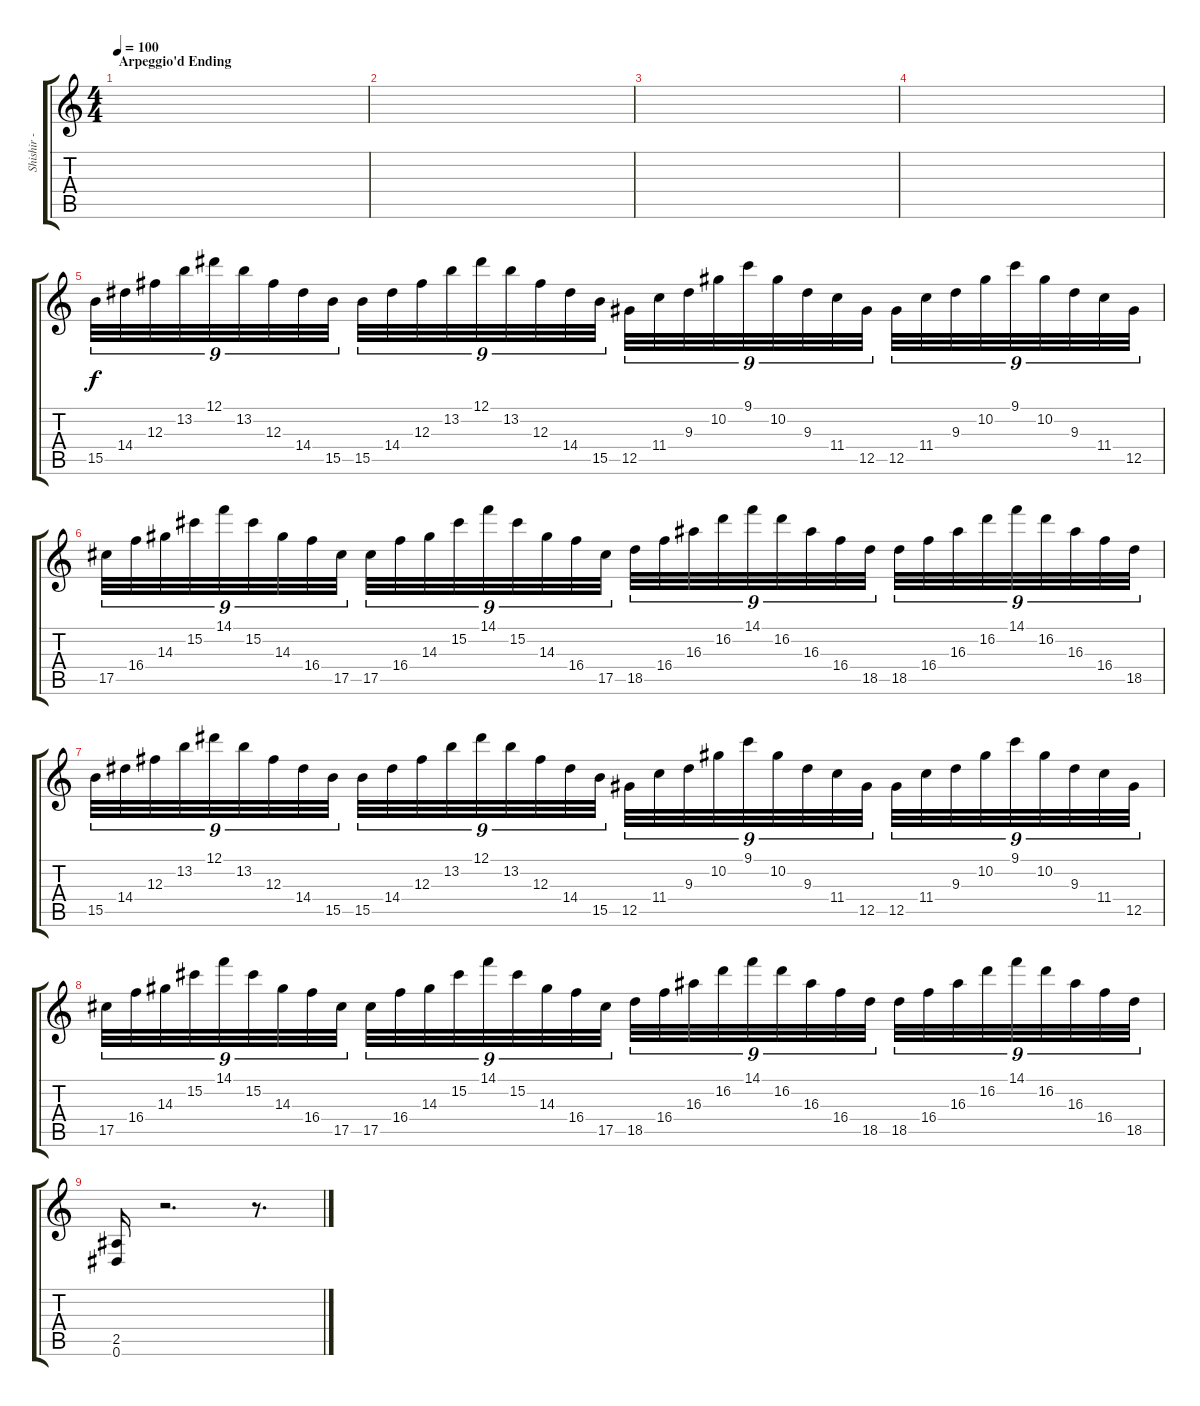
\track ("Shishir - Lead" "Shishir - ") {instrument distortionguitar}
\staff {score tabs}
\tuning (Eb4 Bb3 Gb3 Db3 Ab2 Eb2) {hide}
\ts (4 4)
\section ("" "Arpeggio'd Ending")
\tempo 100
\clef g2
\ks c
|
|
|
|
15.5.32{tu (9 8) volume 14} 14.4.32{tu (9 8)} 12.3.32{tu (9 8)} 13.2.32{tu (9 8)} 12.1.32{tu (9 8)} 13.2.32{tu (9 8)} 12.3.32{tu (9 8)} 14.4.32{tu (9 8)} 15.5.32{tu (9 8)} 15.5.32{tu (9 8)} 14.4.32{tu (9 8)} 12.3.32{tu (9 8)} 13.2.32{tu (9 8)} 12.1.32{tu (9 8)} 13.2.32{tu (9 8)} 12.3.32{tu (9 8)} 14.4.32{tu (9 8)} 15.5.32{tu (9 8)} 12.5.32{tu (9 8)} 11.4.32{tu (9 8)} 9.3.32{tu (9 8)} 10.2.32{tu (9 8)} 9.1.32{tu (9 8)} 10.2.32{tu (9 8)} 9.3.32{tu (9 8)} 11.4.32{tu (9 8)} 12.5.32{tu (9 8)} 12.5.32{tu (9 8)} 11.4.32{tu (9 8)} 9.3.32{tu (9 8)} 10.2.32{tu (9 8)} 9.1.32{tu (9 8)} 10.2.32{tu (9 8)} 9.3.32{tu (9 8)} 11.4.32{tu (9 8)} 12.5.32{tu (9 8)} |
17.5.32{tu (9 8)} 16.4.32{tu (9 8)} 14.3.32{tu (9 8)} 15.2.32{tu (9 8)} 14.1.32{tu (9 8)} 15.2.32{tu (9 8)} 14.3.32{tu (9 8)} 16.4.32{tu (9 8)} 17.5.32{tu (9 8)} 17.5.32{tu (9 8)} 16.4.32{tu (9 8)} 14.3.32{tu (9 8)} 15.2.32{tu (9 8)} 14.1.32{tu (9 8)} 15.2.32{tu (9 8)} 14.3.32{tu (9 8)} 16.4.32{tu (9 8)} 17.5.32{tu (9 8)} 18.5.32{tu (9 8)} 16.4.32{tu (9 8)} 16.3.32{tu (9 8)} 16.2.32{tu (9 8)} 14.1.32{tu (9 8)} 16.2.32{tu (9 8)} 16.3.32{tu (9 8)} 16.4.32{tu (9 8)} 18.5.32{tu (9 8)} 18.5.32{tu (9 8)} 16.4.32{tu (9 8)} 16.3.32{tu (9 8)} 16.2.32{tu (9 8)} 14.1.32{tu (9 8)} 16.2.32{tu (9 8)} 16.3.32{tu (9 8)} 16.4.32{tu (9 8)} 18.5.32{tu (9 8)} |
15.5.32{tu (9 8)} 14.4.32{tu (9 8)} 12.3.32{tu (9 8)} 13.2.32{tu (9 8)} 12.1.32{tu (9 8)} 13.2.32{tu (9 8)} 12.3.32{tu (9 8)} 14.4.32{tu (9 8)} 15.5.32{tu (9 8)} 15.5.32{tu (9 8)} 14.4.32{tu (9 8)} 12.3.32{tu (9 8)} 13.2.32{tu (9 8)} 12.1.32{tu (9 8)} 13.2.32{tu (9 8)} 12.3.32{tu (9 8)} 14.4.32{tu (9 8)} 15.5.32{tu (9 8)} 12.5.32{tu (9 8)} 11.4.32{tu (9 8)} 9.3.32{tu (9 8)} 10.2.32{tu (9 8)} 9.1.32{tu (9 8)} 10.2.32{tu (9 8)} 9.3.32{tu (9 8)} 11.4.32{tu (9 8)} 12.5.32{tu (9 8)} 12.5.32{tu (9 8)} 11.4.32{tu (9 8)} 9.3.32{tu (9 8)} 10.2.32{tu (9 8)} 9.1.32{tu (9 8)} 10.2.32{tu (9 8)} 9.3.32{tu (9 8)} 11.4.32{tu (9 8)} 12.5.32{tu (9 8)} |
17.5.32{tu (9 8)} 16.4.32{tu (9 8)} 14.3.32{tu (9 8)} 15.2.32{tu (9 8)} 14.1.32{tu (9 8)} 15.2.32{tu (9 8)} 14.3.32{tu (9 8)} 16.4.32{tu (9 8)} 17.5.32{tu (9 8)} 17.5.32{tu (9 8)} 16.4.32{tu (9 8)} 14.3.32{tu (9 8)} 15.2.32{tu (9 8)} 14.1.32{tu (9 8)} 15.2.32{tu (9 8)} 14.3.32{tu (9 8)} 16.4.32{tu (9 8)} 17.5.32{tu (9 8)} 18.5.32{tu (9 8)} 16.4.32{tu (9 8)} 16.3.32{tu (9 8)} 16.2.32{tu (9 8)} 14.1.32{tu (9 8)} 16.2.32{tu (9 8)} 16.3.32{tu (9 8)} 16.4.32{tu (9 8)} 18.5.32{tu (9 8)} 18.5.32{tu (9 8)} 16.4.32{tu (9 8)} 16.3.32{tu (9 8)} 16.2.32{tu (9 8)} 14.1.32{tu (9 8)} 16.2.32{tu (9 8)} 16.3.32{tu (9 8)} 16.4.32{tu (9 8)} 18.5.32{tu (9 8)} |
(2.5 0.6).16 r.2{d} r.8{d}
